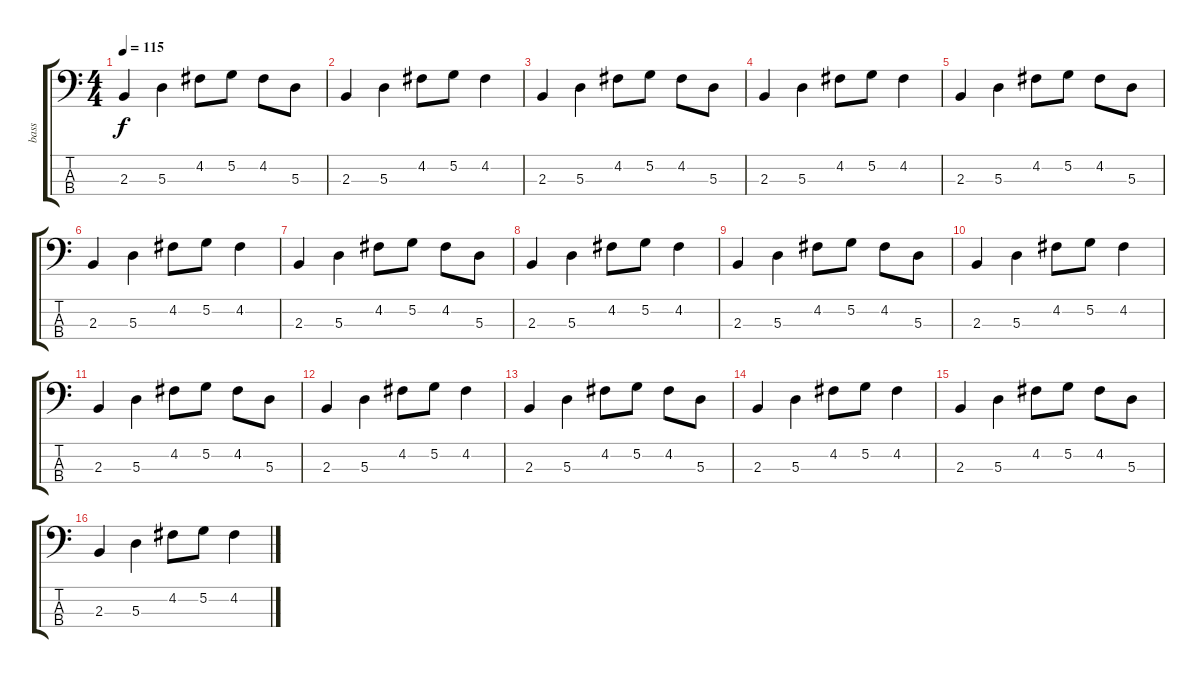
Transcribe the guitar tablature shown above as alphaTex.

\track ("bass" "bass") {instrument electricbasspick}
\staff {score tabs}
\tuning (G2 D2 A1 E1) {hide}
\ts (4 4)
\tempo 115
\clef f4
\ks c
2.3.4{dy f instrument electricbasspick} 5.3.4 4.2.8 5.2.8 4.2.8 5.3.8 |
2.3.4 5.3.4 4.2.8 5.2.8 4.2.4 |
2.3.4 5.3.4 4.2.8 5.2.8 4.2.8 5.3.8 |
2.3.4 5.3.4 4.2.8 5.2.8 4.2.4 |
2.3.4 5.3.4 4.2.8 5.2.8 4.2.8 5.3.8 |
2.3.4 5.3.4 4.2.8 5.2.8 4.2.4 |
2.3.4 5.3.4 4.2.8 5.2.8 4.2.8 5.3.8 |
2.3.4 5.3.4 4.2.8 5.2.8 4.2.4 |
2.3.4 5.3.4 4.2.8 5.2.8 4.2.8 5.3.8 |
2.3.4 5.3.4 4.2.8 5.2.8 4.2.4 |
2.3.4 5.3.4 4.2.8 5.2.8 4.2.8 5.3.8 |
2.3.4 5.3.4 4.2.8 5.2.8 4.2.4 |
2.3.4 5.3.4 4.2.8 5.2.8 4.2.8 5.3.8 |
2.3.4 5.3.4 4.2.8 5.2.8 4.2.4 |
2.3.4 5.3.4 4.2.8 5.2.8 4.2.8 5.3.8 |
2.3.4 5.3.4 4.2.8 5.2.8 4.2.4
